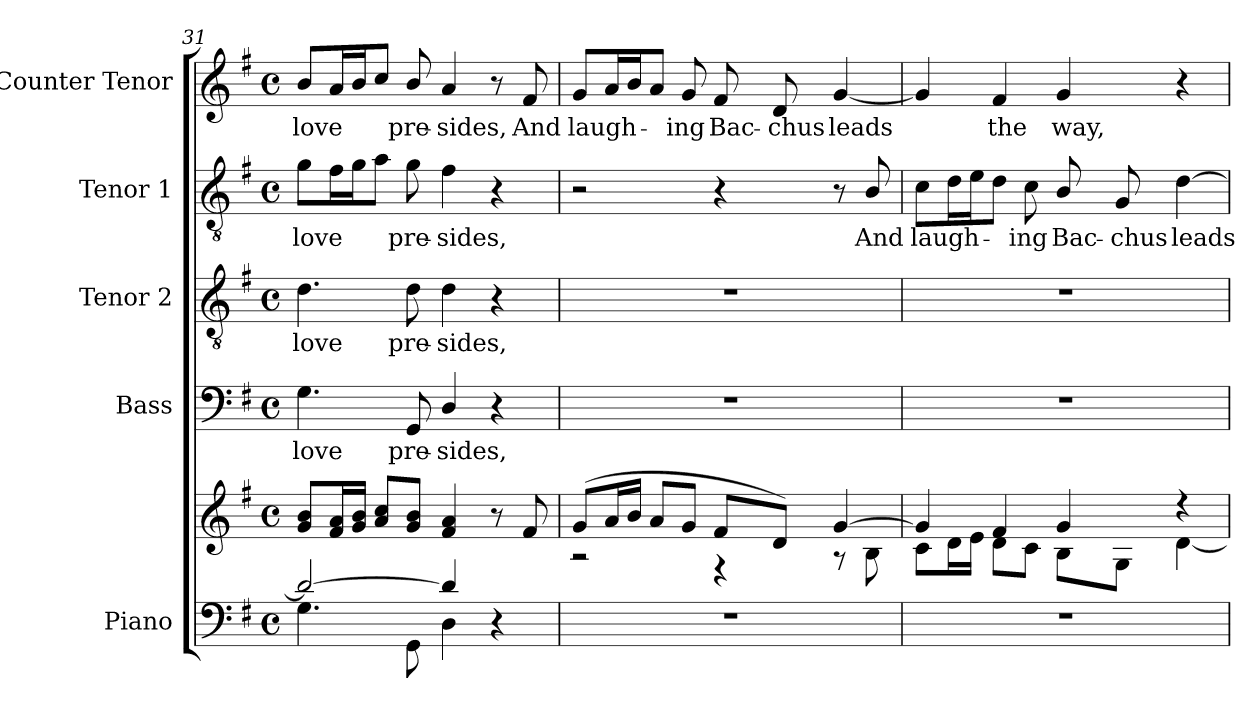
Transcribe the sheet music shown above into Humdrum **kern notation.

**kern	**kern	**kern	**text	**kern	**text	**kern	**text	**kern	**text
*part5	*part5	*part4	*part4	*part3	*part3	*part2	*part2	*part1	*part1
*staff6	*staff5	*staff4	*staff4	*staff3	*staff3	*staff2	*staff2	*staff1	*staff1
*I"Piano	*	*I"Bass	*	*I"Tenor 2	*	*I"Tenor 1	*	*I"Counter Tenor	*
*I'Pno.	*	*I'B.	*	*I'T2.	*	*I'T1.	*	*	*
*clefF4	*clefG2	*clefF4	*	*clefGv2	*	*clefGv2	*	*clefG2	*
*	*	*	*	*ITrd7c12	*	*ITrd7c12	*	*	*
*k[f#]	*k[f#]	*k[f#]	*	*k[f#]	*	*k[f#]	*	*k[f#]	*
*G:	*G:	*G:	*	*G:	*	*G:	*	*G:	*
*M4/4	*M4/4	*M4/4	*	*M4/4	*	*M4/4	*	*M4/4	*
*met(c)	*met(c)	*met(c)	*	*met(c)	*	*met(c)	*	*met(c)	*
=31	=31	=31	=31	=31	=31	=31	=31	=31	=31
*^	*	*	*	*	*	*	*	*	*
!	!	!	!	!LO:LY:b:color=#000000	!	!	!	!	!	!
!	!	!	!	!	!	!LO:LY:b:color=#000000	!	!	!	!
!	!	!	!	!	!	!	!	!LO:LY:b:color=#000000	!	!
!	!	!	!	!	!	!	!	!	!	!LO:LY:b:color=#000000
2di/_	4.Gi\	8gi/ 8biL	4.Gi\	love	4.Di\	love	8Gi\L	love	8bi/L	love
.	.	16f#i/ 16aiL	.	.	.	.	16F#i\L	.	16ai/L	.
.	.	16gi/ 16biJJ	.	.	.	.	16Gi\J	.	16bi/J	.
.	.	8ai/ 8cciL	.	.	.	.	8Ai\J	.	8cci/J	.
!	!	!	!	!LO:LY:b:color=#000000	!	!	!	!	!	!
!	!	!	!	!	!	!LO:LY:b:color=#000000	!	!	!	!
!	!	!	!	!	!	!	!	!LO:LY:b:color=#000000	!	!
!	!	!	!	!	!	!	!	!	!	!LO:LY:b:color=#000000
.	8GGi\	8gi/ 8biJ	8GGi/	pre-	8Di\	pre-	8Gi\	pre-	8bi/	pre-
!	!	!	!	!LO:LY:b:color=#000000	!	!	!	!	!	!
!	!	!	!	!	!	!LO:LY:b:color=#000000	!	!	!	!
!	!	!	!	!	!	!	!	!LO:LY:b:color=#000000	!	!
!	!	!	!	!	!	!	!	!	!	!LO:LY:b:color=#000000
4di/]	4Di\	4f#i/ 4ai	4Di/	-sides,	4Di\	-sides,	4F#i\	-sides,	4ai/	-sides,
4r	4ryy	8r	4r	.	4r	.	4r	.	8r	.
!	!	!	!	!	!	!	!	!	!	!LO:LY:b:color=#000000
.	.	8f#i/	.	.	.	.	.	.	8f#i/	And
*v	*v	*	*	*	*	*	*	*	*	*
=32	=32	=32	=32	=32	=32	=32	=32	=32	=32
*	*^	*	*	*	*	*	*	*	*
!	!	!	!	!	!	!	!	!	!	!LO:LY:b:color=#000000
1r	(8gi/L	2r	1r	.	1r	.	2r	.	8gi/L	laugh-
.	16ai/L	.	.	.	.	.	.	.	16ai/L	.
.	16bi/JJ	.	.	.	.	.	.	.	16bi/J	.
.	8ai/L	.	.	.	.	.	.	.	8ai/J	.
!	!	!	!	!	!	!	!	!	!	!LO:LY:b:color=#000000
.	8gi/J	.	.	.	.	.	.	.	8gi/	-ing
!	!	!	!	!	!	!	!	!	!	!LO:LY:b:color=#000000
.	8f#i/L	4r	.	.	.	.	4r	.	8f#i/	Bac-
!	!	!	!	!	!	!	!	!	!	!LO:LY:b:color=#000000
.	8di/J)	.	.	.	.	.	.	.	8di/	-chus
!	!	!	!	!	!	!	!	!	!	!LO:LY:b:color=#000000
.	[4gi/	8r	.	.	.	.	8r	.	[4gi/	leads
!	!	!	!	!	!	!	!	!LO:LY:b:color=#000000	!	!
.	.	8Bi\	.	.	.	.	8BBi/	And	.	.
=33	=33	=33	=33	=33	=33	=33	=33	=33	=33	=33
!	!	!	!	!	!	!	!	!LO:LY:b:color=#000000	!	!
1r	4gi/]	8ci\L	1r	.	1r	.	8Ci\L	laugh-	4gi/]	.
.	.	16di\L	.	.	.	.	16Di\L	.	.	.
.	.	16ei\JJ	.	.	.	.	16Ei\J	.	.	.
!	!	!	!	!	!	!	!	!	!	!LO:LY:b:color=#000000
.	4f#i/	8di\L	.	.	.	.	8Di\J	.	4f#i/	the
!	!	!	!	!	!	!	!	!LO:LY:b:color=#000000	!	!
.	.	8ci\J	.	.	.	.	8Ci\	-ing	.	.
!	!	!	!	!	!	!	!	!LO:LY:b:color=#000000	!	!
!	!	!	!	!	!	!	!	!	!	!LO:LY:b:color=#000000
.	4gi/	8Bi\L	.	.	.	.	8BBi/	Bac-	4gi/	way,
!	!	!	!	!	!	!	!	!LO:LY:b:color=#000000	!	!
.	.	8Gi\J	.	.	.	.	8GGi/	-chus	.	.
!	!	!	!	!	!	!	!	!LO:LY:b:color=#000000	!	!
.	4r	[4di\	.	.	.	.	[4Di\	leads	4r	.
*	*v	*v	*	*	*	*	*	*	*	*
=	=	=	=	=	=	=	=	=	=
*-	*-	*-	*-	*-	*-	*-	*-	*-	*-
